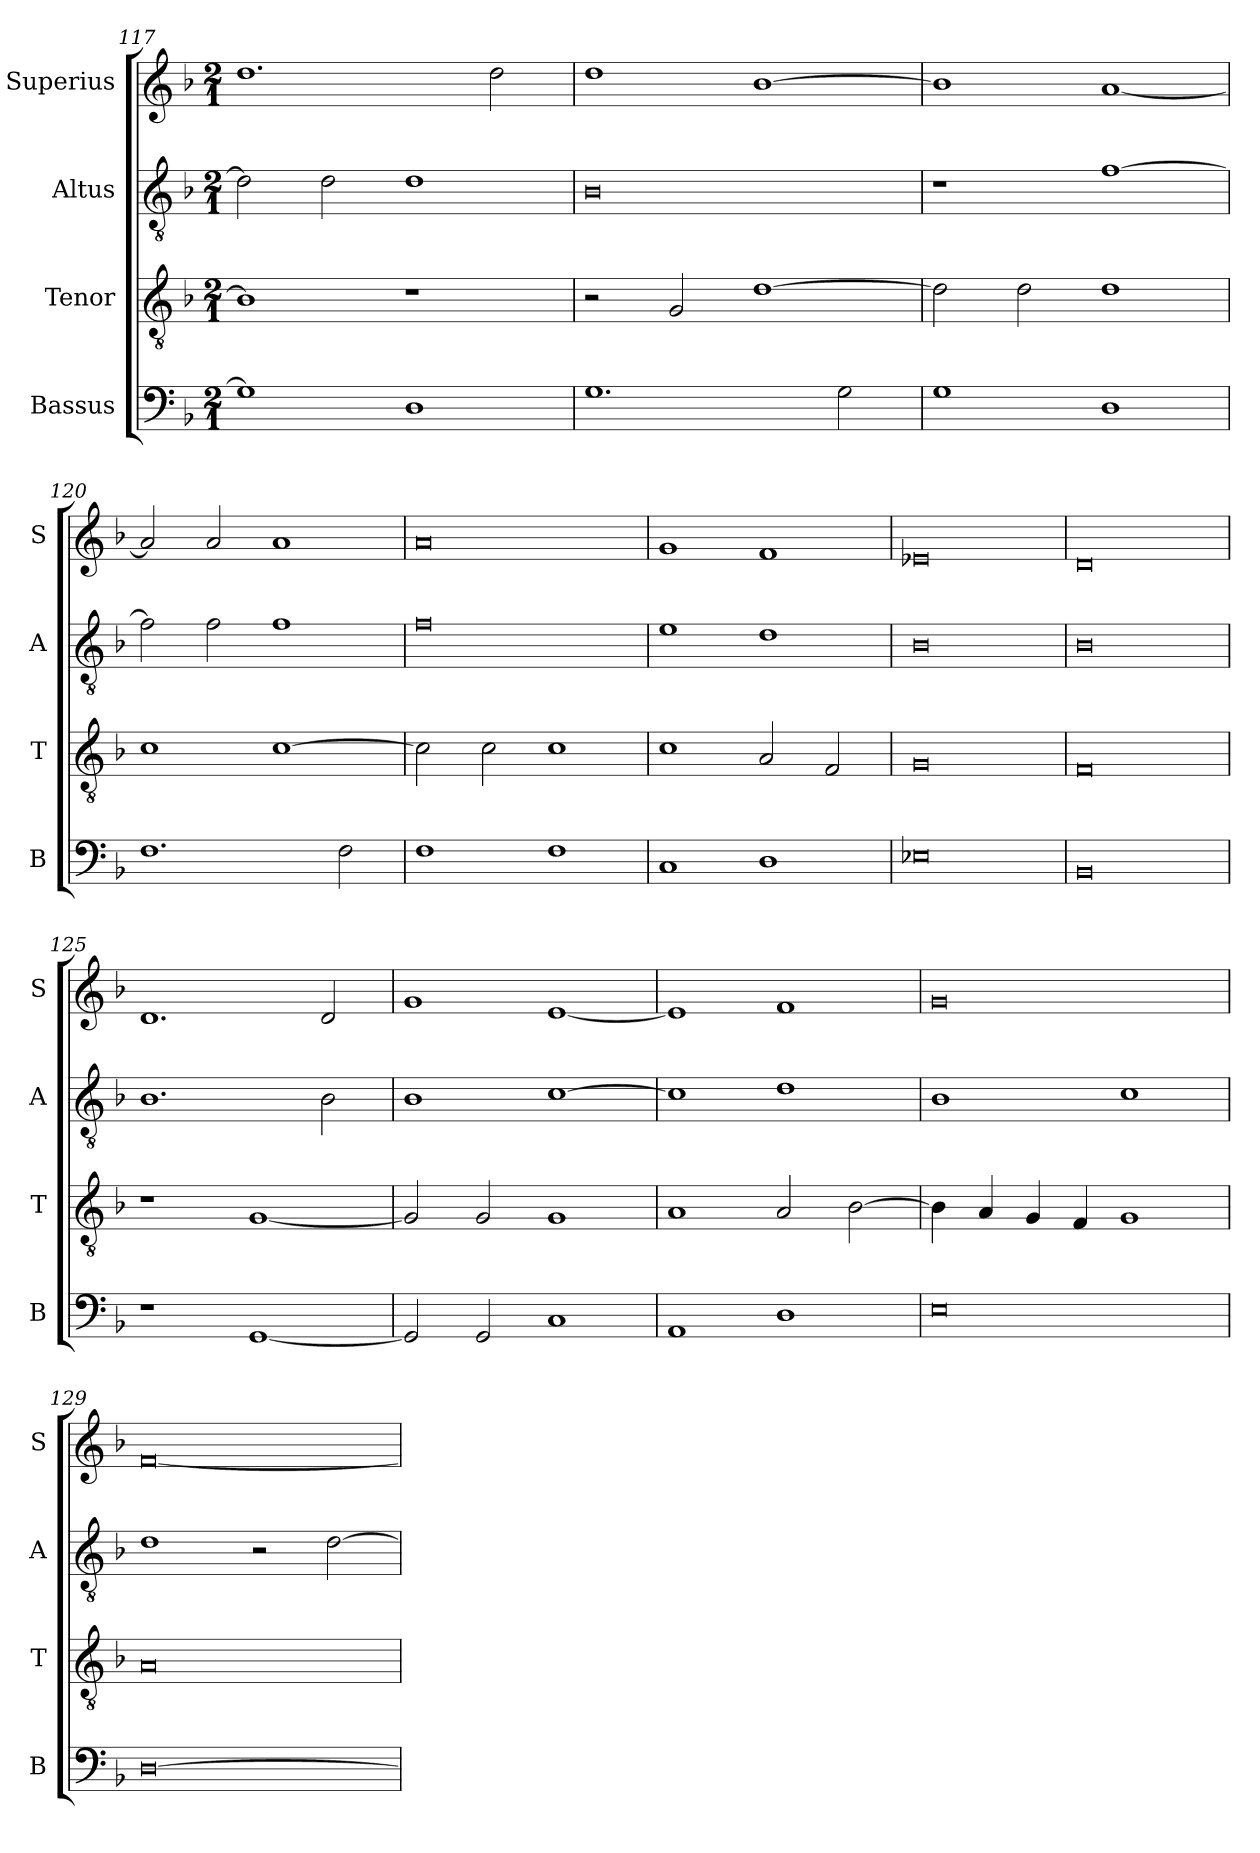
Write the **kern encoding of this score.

**kern	**kern	**kern	**kern
*part4	*part3	*part2	*part1
*staff4	*staff3	*staff2	*staff1
*I"Bassus	*I"Tenor	*I"Altus	*I"Superius
*I'B	*I'T	*I'A	*I'S
*clefF4	*clefGv2	*clefGv2	*clefG2
*k[b-]	*k[b-]	*k[b-]	*k[b-]
*F:	*F:	*F:	*F:
*M2/1	*M2/1	*M2/1	*M2/1
=117	=117	=117	=117
1G]	1B-]	2d]	1.dd
.	.	2d	.
1D	1r	1d	.
.	.	.	2dd
=118	=118	=118	=118
1.G	2r	0B-	1dd
.	2G	.	.
.	[1d	.	[1b-
2G	.	.	.
=119	=119	=119	=119
1G	2d]	1r	1b-]
.	2d	.	.
1D	1d	[1f	[1a
=120	=120	=120	=120
1.F	1c	2f]	2a]
.	.	2f	2a
.	[1c	1f	1a
2F	.	.	.
=121	=121	=121	=121
1F	2c]	0f	0a
.	2c	.	.
1F	1c	.	.
=122	=122	=122	=122
1C	1c	1e	1g
1D	2A	1d	1f
.	2F	.	.
=123	=123	=123	=123
0E-X	0G	0B-	0e-X
=124	=124	=124	=124
0BB-	0F	0B-	0d
=125	=125	=125	=125
1r	1r	1.B-	1.d
[1GG	[1G	.	.
.	.	2B-	2d
=126	=126	=126	=126
2GG]	2G]	1B-	1g
2GG	2G	.	.
1C	1G	[1c	[1e
=127	=127	=127	=127
1AA	1A	1c]	1e]
1D	2A	1d	1f
.	[2B-	.	.
=128	=128	=128	=128
0E	4B-]	1B-	0g
.	4A	.	.
.	4G	.	.
.	4F	.	.
.	1G	1c	.
=129	=129	=129	=129
[0D	0A	1d	[0f
.	.	2r	.
.	.	[2d	.
=	=	=	=
*-	*-	*-	*-
